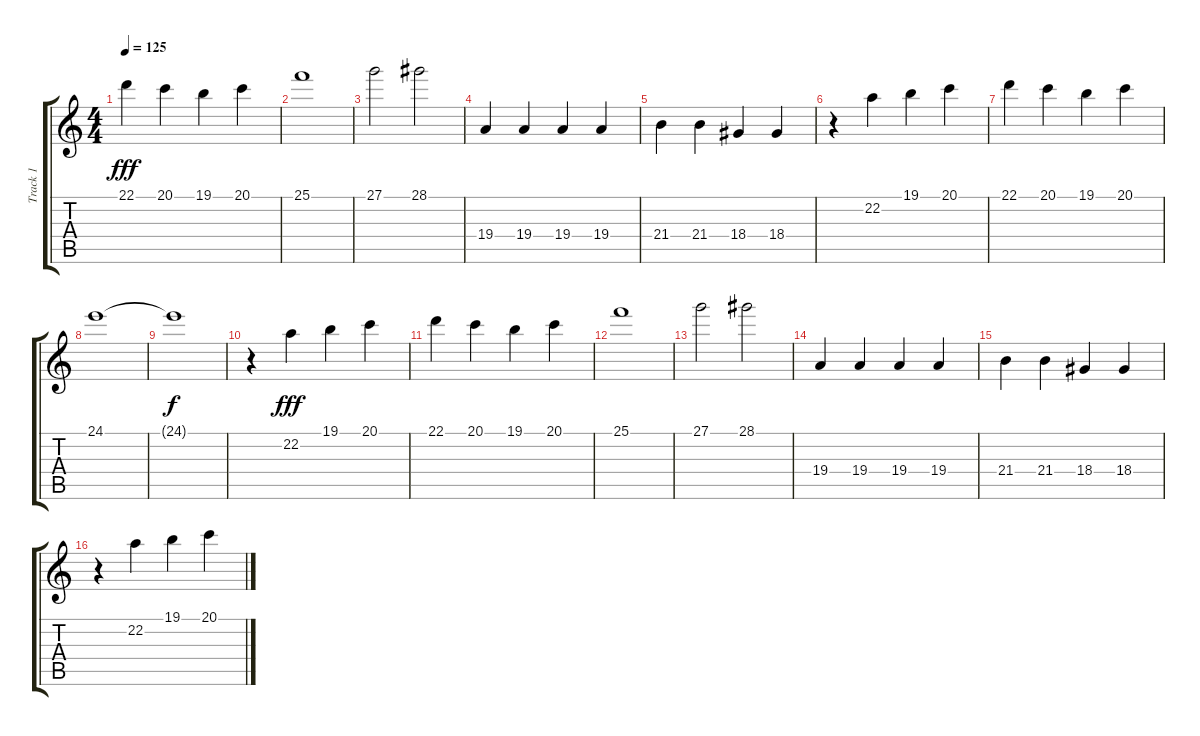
\track ("Track 1" "Track 1") {instrument stringensemble1}
\staff {score tabs}
\tuning (E4 B3 G3 D3 A2 E2) {hide}
\ts (4 4)
\tempo 125
\clef g2
\ks c
22.1.4{dy fff} 20.1.4 19.1.4 20.1.4 |
25.1.1 |
27.1.2 28.1.2 |
19.4.4 19.4.4 19.4.4 19.4.4 |
21.4.4 21.4.4 18.4.4 18.4.4 |
r.4 22.2.4 19.1.4 20.1.4 |
22.1.4 20.1.4 19.1.4 20.1.4 |
24.1.1 |
24.1{t}.1{dy f} |
r.4 22.2.4{dy fff} 19.1.4 20.1.4 |
22.1.4 20.1.4 19.1.4 20.1.4 |
25.1.1 |
27.1.2 28.1.2 |
19.4.4 19.4.4 19.4.4 19.4.4 |
21.4.4 21.4.4 18.4.4 18.4.4 |
r.4 22.2.4 19.1.4 20.1.4
